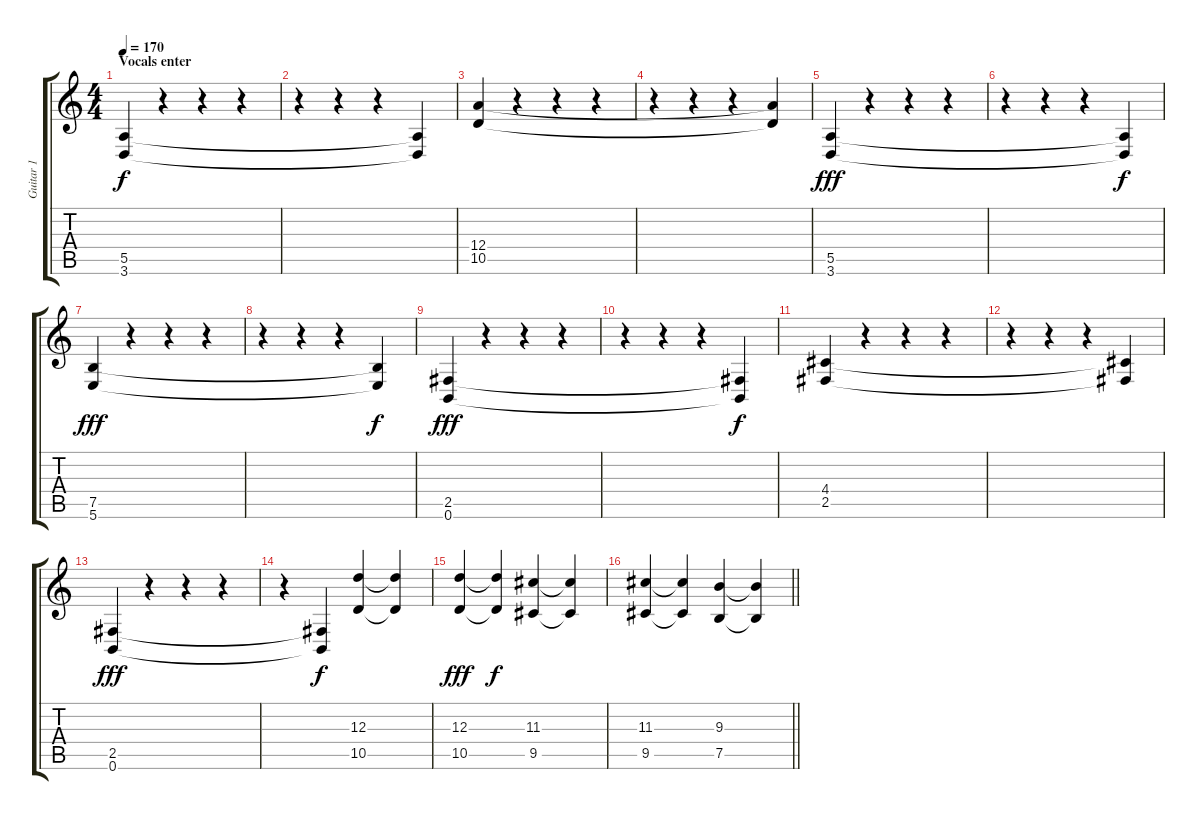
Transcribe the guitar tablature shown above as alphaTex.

\track ("Guitar 1" "Guitar 1") {instrument distortionguitar}
\staff {score tabs}
\tuning (B3 Gb3 D3 A2 E2 B1) {hide}
\ts (4 4)
\section ("" "Vocals enter")
\tempo 170
\clef g2
\ks c
(5.5 3.6).4{dy f} r.4 r.4 r.4 |
r.4 r.4 r.4 (5.5{t} 3.6{t}).4 |
(12.4 10.5).4 r.4 r.4 r.4 |
r.4 r.4 r.4 (12.4{t} 10.5{t}).4 |
(5.5 3.6).4{dy fff} r.4 r.4 r.4 |
r.4 r.4 r.4 (5.5{t} 3.6{t}).4{dy f} |
(7.5 5.6).4{dy fff} r.4 r.4 r.4 |
r.4 r.4 r.4 (7.5{t} 5.6{t}).4{dy f} |
(2.5 0.6).4{dy fff} r.4 r.4 r.4 |
r.4 r.4 r.4 (2.5{t} 0.6{t}).4{dy f} |
(4.4 2.5).4 r.4 r.4 r.4 |
r.4 r.4 r.4 (4.4{t} 2.5{t}).4 |
(2.5 0.6).4{dy fff} r.4 r.4 r.4 |
r.4 (2.5{t} 0.6{t}).4{dy f} (12.3 10.5).4 (12.3{t} 10.5{t}).4 |
(12.3 10.5).4{dy fff} (12.3{t} 10.5{t}).4{dy f} (11.3 9.5).4 (11.3{t} 9.5{t}).4 |
\barLineRight lightlight
(11.3 9.5).4 (11.3{t} 9.5{t}).4 (9.3 7.5).4 (9.3{t} 7.5{t}).4
